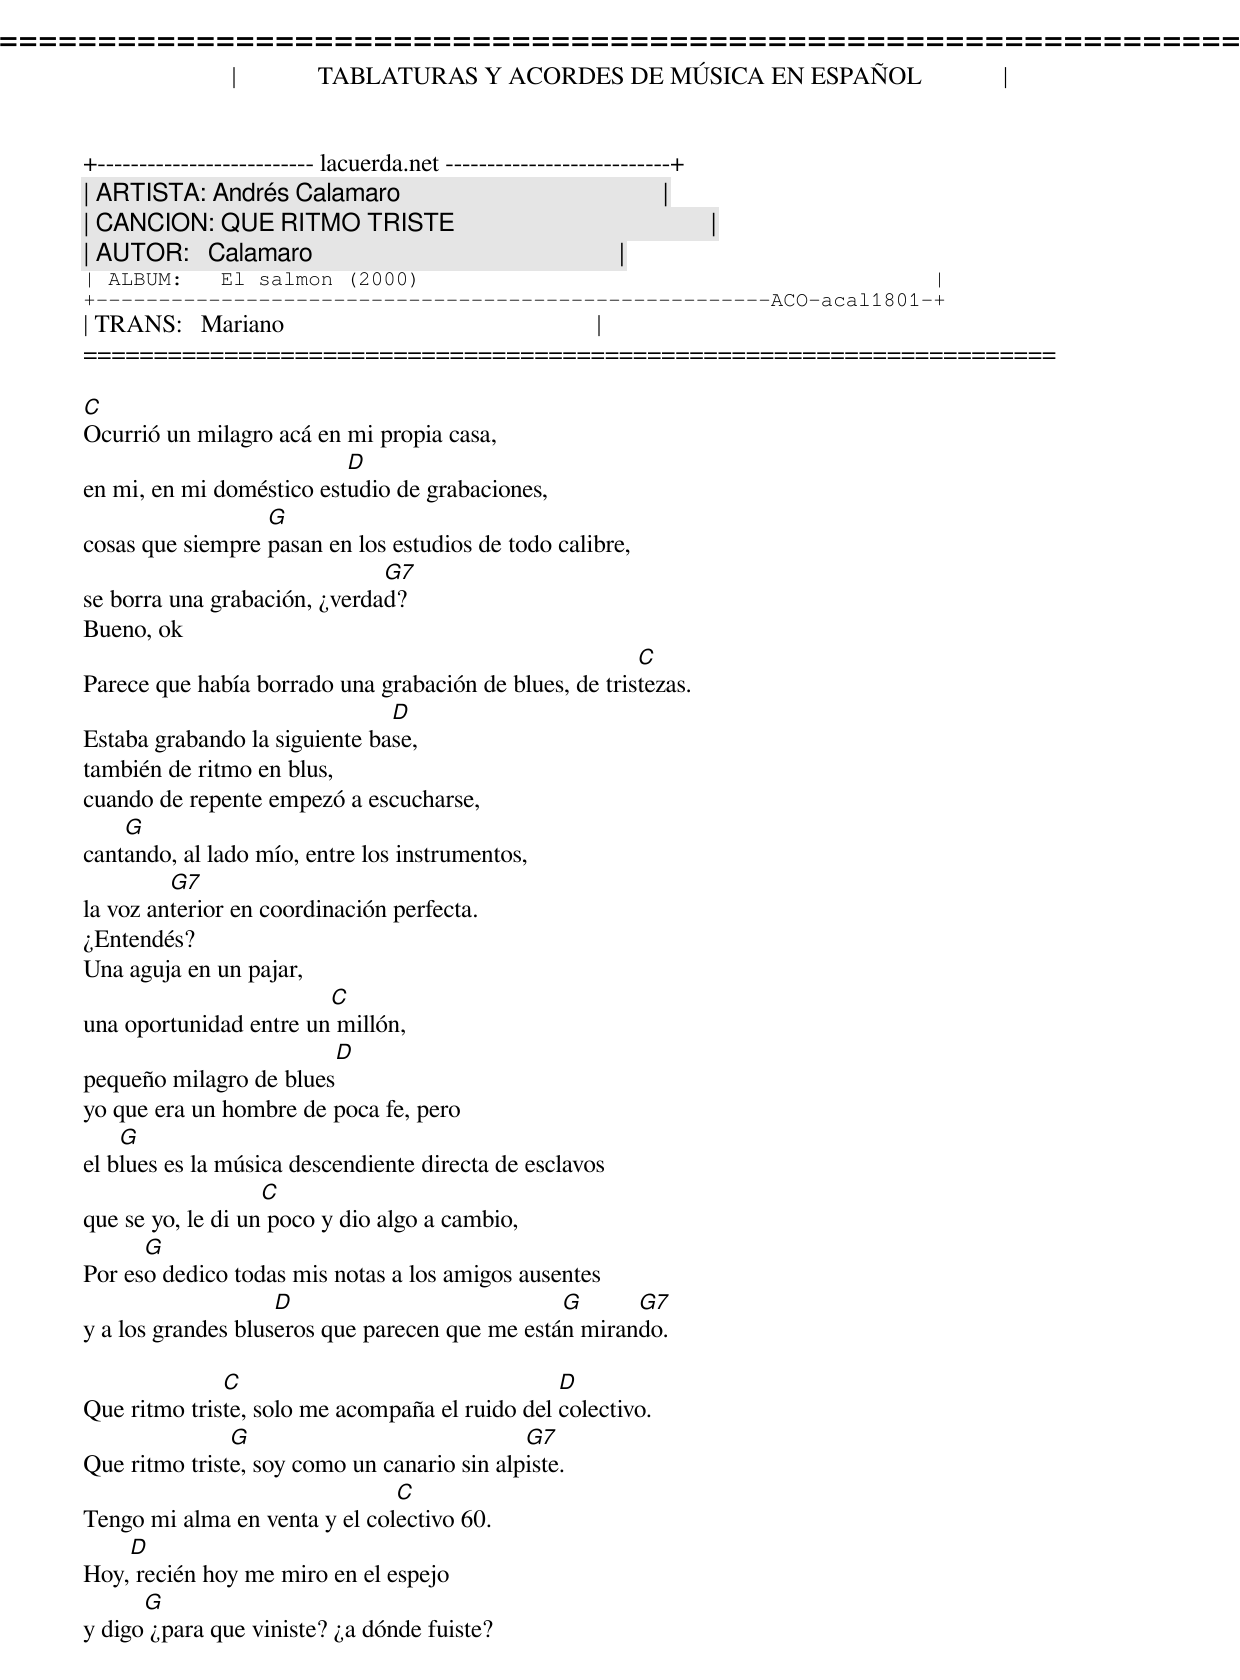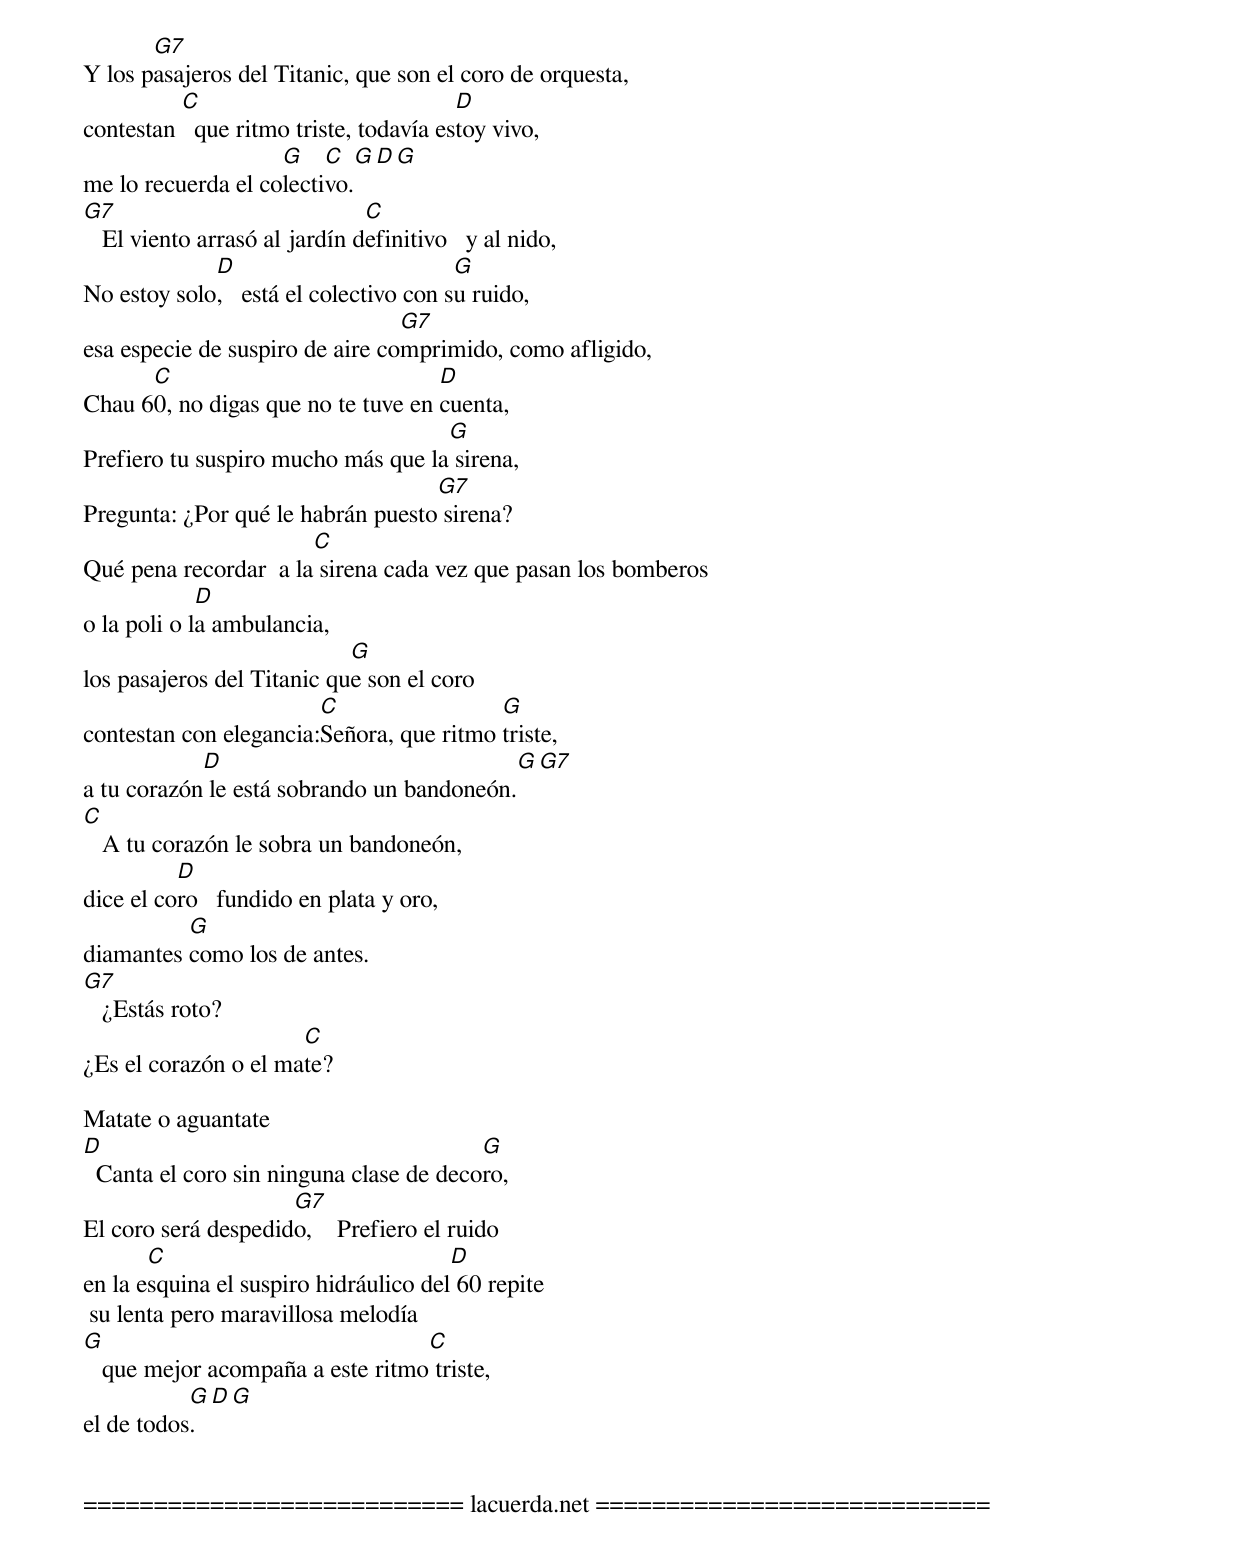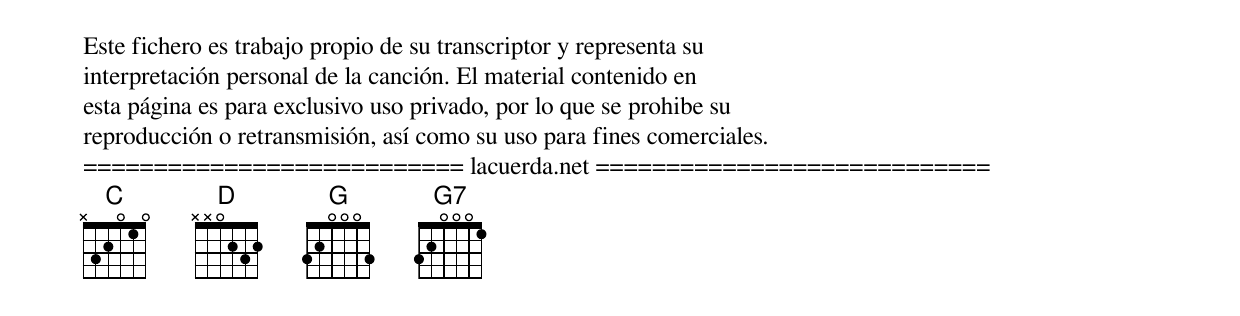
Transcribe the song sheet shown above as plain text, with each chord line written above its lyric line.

=====================================================================
|             TABLATURAS Y ACORDES DE MÚSICA EN ESPAÑOL             |
+-------------------------- lacuerda.net ---------------------------+
| ARTISTA: Andrés Calamaro                                          |
| CANCION: QUE RITMO TRISTE                                         |
| AUTOR:   Calamaro                                                 |
| ALBUM:   El salmon (2000)                                         |
+------------------------------------------------------ACO-acal1801-+
| TRANS:   Mariano                                                  |
=====================================================================

C
Ocurrió un milagro acá en mi propia casa,
                          D
en mi, en mi doméstico estudio de grabaciones,
                  G
cosas que siempre pasan en los estudios de todo calibre,
                              G7
se borra una grabación, ¿verdad?
Bueno, ok
                                                        C
Parece que había borrado una grabación de blues, de tristezas.
                               D
Estaba grabando la siguiente base,
también de ritmo en blus,
cuando de repente empezó a escucharse,
    G
cantando, al lado mío, entre los instrumentos,
         G7
la voz anterior en coordinación perfecta.
¿Entendés?
Una aguja en un pajar,
                        C
una oportunidad entre un millón,
                         D
pequeño milagro de blues
yo que era un hombre de poca fe, pero
    G
el blues es la música descendiente directa de esclavos
                   C
que se yo, le di un poco y dio algo a cambio,
      G
Por eso dedico todas mis notas a los amigos ausentes
                    D                           G      G7
y a los grandes bluseros que parecen que me están mirando.

              C                                 D
Que ritmo triste, solo me acompaña el ruido del colectivo.
               G                             G7
Que ritmo triste, soy como un canario sin alpiste.
                               C
Tengo mi alma en venta y el colectivo 60.
    D
Hoy, recién hoy me miro en el espejo
      G
y digo ¿para que viniste? ¿a dónde fuiste?
       G7
Y los pasajeros del Titanic, que son el coro de orquesta,
          C                             D
contestan   que ritmo triste, todavía estoy vivo,
                    G    C   G   D  G
me lo recuerda el colectivo.
G7                             C
   El viento arrasó al jardín definitivo   y al nido,
             D                          G
No estoy solo,   está el colectivo con su ruido,
                                 G7
esa especie de suspiro de aire comprimido, como afligido,
      C                             D
Chau 60, no digas que no te tuve en cuenta,
                                    G
Prefiero tu suspiro mucho más que la sirena,
                                   G7
Pregunta: ¿Por qué le habrán puesto sirena?
                       C
Qué pena recordar  a la sirena cada vez que pasan los bomberos
             D
o la poli o la ambulancia,
                            G
los pasajeros del Titanic que son el coro
                        C                 G
contestan con elegancia:Señora, que ritmo triste,
            D                              G   G7
a tu corazón le está sobrando un bandoneón.
C
   A tu corazón le sobra un bandoneón,
          D
dice el coro   fundido en plata y oro,
          G
diamantes como los de antes.
G7
   ¿Estás roto?
                      C
¿Es el corazón o el mate?

Matate o aguantate
D                                        G
  Canta el coro sin ninguna clase de decoro,
                     G7
El coro será despedido,    Prefiero el ruido
       C                               D
en la esquina el suspiro hidráulico del 60 repite
 su lenta pero maravillosa melodía
G                                 C
   que mejor acompaña a este ritmo triste,
           G   D  G
el de todos.


=========================== lacuerda.net ============================
Este fichero es trabajo propio de su transcriptor y representa su
interpretación personal de la canción. El material contenido en
esta página es para exclusivo uso privado, por lo que se prohibe su
reproducción o retransmisión, así como su uso para fines comerciales.
=========================== lacuerda.net ============================
